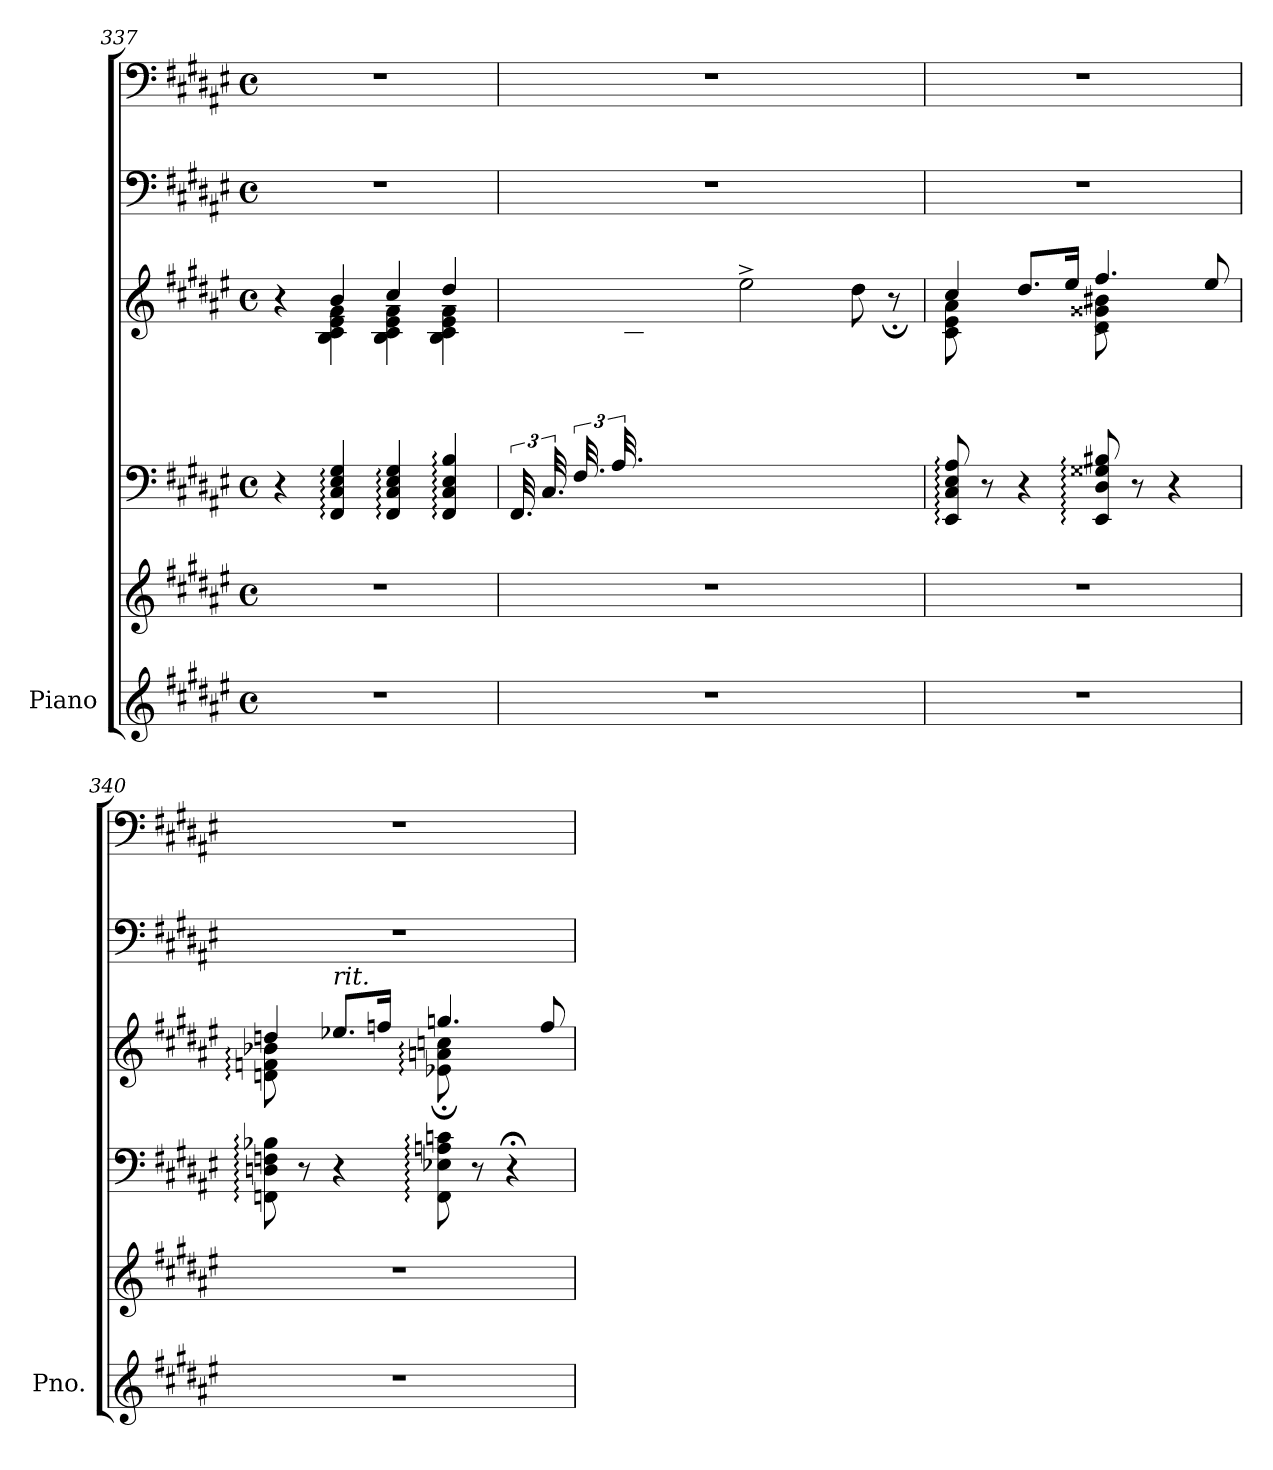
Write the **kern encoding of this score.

**kern	**kern	**kern	**kern	**kern	**kern
*part1	*part1	*part1	*part1	*part1	*part1
*staff6	*staff5	*staff4	*staff3	*staff2	*staff1
*I"Piano	*	*	*	*	*
*I'Pno.	*	*	*	*	*
!!LO:LB:g=z
*clefG2	*clefG2	*clefF4	*clefG2	*clefF4	*clefF4
*k[f#c#g#d#a#e#]	*k[f#c#g#d#a#e#]	*k[f#c#g#d#a#e#]	*k[f#c#g#d#a#e#]	*k[f#c#g#d#a#e#]	*k[f#c#g#d#a#e#]
*M4/4	*M4/4	*M4/4	*M4/4	*M4/4	*M4/4
*met(c)	*met(c)	*met(c)	*met(c)	*met(c)	*met(c)
=337	=337	=337	=337	=337	=337
*	*	*	*^	*	*
1r	1r	4r	4ryy	4r	1r	1r
.	.	4FF#/: 4C#/: 4E#/: 4G#/:	4B\ 4c#\ 4e#\ 4g#\	4b~/	.	.
.	.	4FF#/: 4C#/: 4E#/: 4G#/:	4B\ 4c#\ 4e#\ 4g#\	4cc#~/	.	.
.	.	4FF#/: 4C#/: 4E#/: 4B/:	4B\ 4c#\ 4e#\ 4g#\	4dd#~/	.	.
=338	=338	=338	=338	=338	=338	=338
1r	1r	48.FF#/LL	8ryy	4ryy	1r	1r
.	.	48.C#/	.	.	.	.
.	.	48.F#/	.	.	.	.
.	.	48.A#/	.	.	.	.
.	.	8ryy	48.c#\	.	.	.
.	.	.	48.f#\	.	.	.
.	.	.	48.a#\JJ	.	.	.
.	.	.	48.a#/	.	.	.
.	.	4ryy	2.ryy	2ee#^\	.	.
.	.	2ryy	.	.	.	.
.	.	.	.	8dd#\	.	.
.	.	.	.	8r;<	.	.
=339	=339	=339	=339	=339	=339	=339
1r	1r	8EE#/: 8C#/: 8E#/: 8A#/:	8c#\ 8e#\ 8a#\	4cc#/	1r	1r
.	.	8r	8ryy	.	.	.
.	.	4r	4ryy	8.dd#/L	.	.
.	.	.	.	16ee#/Jk	.	.
.	.	8EE#/: 8D#/: 8G##X/: 8B#X/:	8d#\ 8g##X\ 8b#X\	4.ff#^/	.	.
.	.	8r	8ryy	.	.	.
.	.	4r	4ryy	.	.	.
.	.	.	.	8ee#/	.	.
=340	=340	=340	=340	=340	=340	=340
1r	1r	8FFn\: 8Dn\: 8Fn\: 8B-X\:	8dn\: 8fn\: 8b-X\:	4ddn/	1r	1r
.	.	8r	8ryy	.	.	.
!	!	!	!LO:TX:a:i:t=rit.	!	!	!
.	.	4r	4ryy	8.ee-X/L	.	.
.	.	.	.	16ffn/Jk	.	.
.	.	8FF\: 8E-X\: 8An\: 8cn\:	8e-X\: 8an\: 8ccn\:	4.ggn;</	.	.
.	.	8r	8ryy	.	.	.
.	.	4r;<	4ryy	.	.	.
.	.	.	.	8ff/	.	.
*	*	*	*v	*v	*	*
=	=	=	=	=	=
*-	*-	*-	*-	*-	*-
